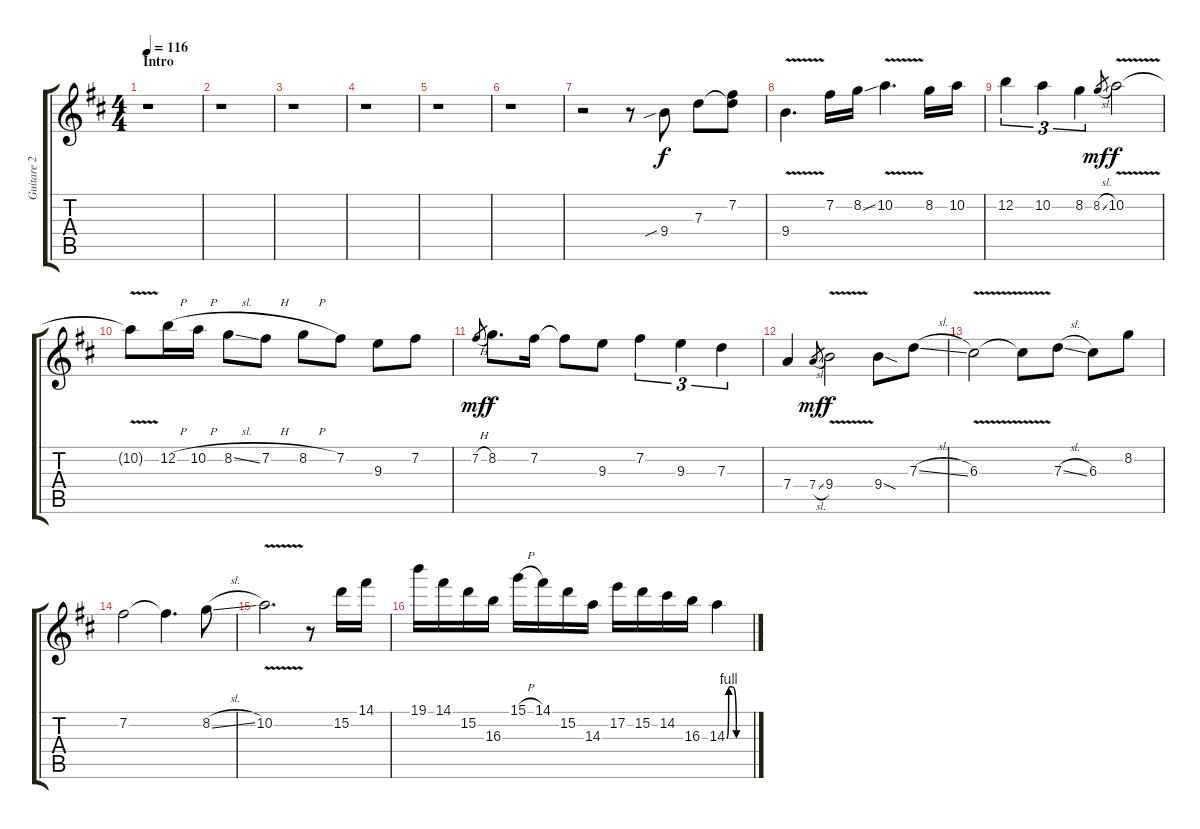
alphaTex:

\track ("Guitare 2 " "Guitare 2 ") {instrument distortionguitar}
\staff {score tabs}
\tuning (E4 B3 G3 D3 A2 E2) {hide}
\ts (4 4)
\section ("" "Intro")
\tempo 116
\clef g2
\ks d
r.1{dy f instrument distortionguitar} |
r.1 |
r.1 |
r.1 |
r.1 |
r.1 |
r.2 r.8 9.4{sib}.8 7.3.8 (7.2 7.3{t}).8 |
9.4{v}.4{d} 7.2.16 8.2{ss}.16 10.2{v}.4{d} 8.2.16 10.2.16 |
12.2.4{tu (3 2)} 10.2.4{tu (3 2)} 8.2.4{tu (3 2)} 8.2{sl}.8{gr dy mf} 10.2{v}.2{dy f} |
10.2{t}.8 12.2{h}.16 10.2{h}.16 8.2{sl}.8 7.2{h}.8 8.2{h}.8 7.2.8 9.3.8 7.2.8 |
7.2{h}.8{gr dy mf} 8.2.8{d dy f} 7.2.16 7.2{t}.8 9.3.8 7.2.4{tu (3 2)} 9.3.4{tu (3 2)} 7.3.4{tu (3 2)} |
7.4.4 7.4{sl}.8{gr dy mf} 9.4{v}.2{dy f} 9.4{sod}.8 7.3{sl}.8 |
6.3{v}.2 6.3{t}.8 7.3{sl}.8 6.3.8 8.2.8 |
7.2.2 7.2{t}.4{d} 8.2{sl}.8 |
10.2{v}.2{d} r.8 15.2.16 14.1.16 |
19.1.16 14.1.16 15.2.16 16.3.16 15.1{h}.16 14.1.16 15.2.16 14.3.16 17.2.16 15.2.16 14.2.16 16.3.16 14.3{be (custom 0 0 5 4 15 4 25 0 60 0)}.4
